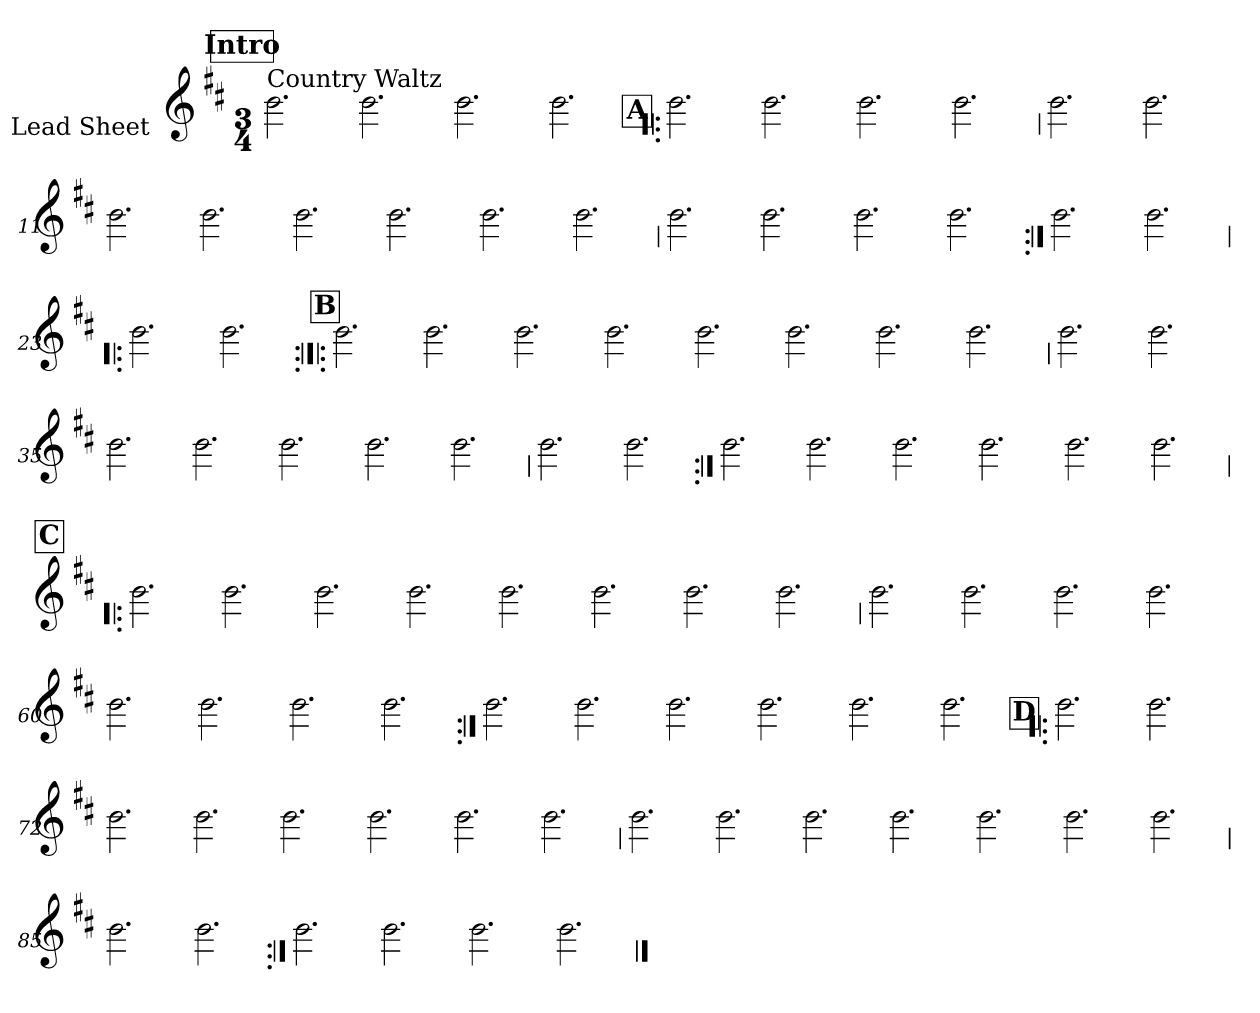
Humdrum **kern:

**kern
*part1
*staff1
*I"Lead Sheet
*stria0
*clefG2
*k[f#c#]
*D:
*M3/4
*MM170
!!LO:REH:place=s1:a:t=Intro
=1||
!LO:TX:a:t=Country Waltz
2.b
=2-
2.b
=3-
2.b
=4-
2.b
!!LO:REH:place=s1:a:t=A
=5!|:
2.b
=6-
2.b
=7-
2.b
=8-
2.b
!!LO:LB:g=z
=9
2.b
=10-
2.b
=11-
2.b
=12-
2.b
=13-
2.b
=14-
2.b
=15-
2.b
=16-
2.b
!!LO:LB:g=z
=17
2.b
=18-
2.b
=19-
2.b
=20-
2.b
=21:|!
2.b
=22-
2.b
=23!|:
2.b
=24-
2.b
!!LO:LB:g=z
!!LO:REH:place=s1:a:t=B
=25:|!|:
2.b
=26-
2.b
=27-
2.b
=28-
2.b
=29-
2.b
=30-
2.b
=31-
2.b
=32-
2.b
!!LO:LB:g=z
=33
2.b
=34-
2.b
=35-
2.b
=36-
2.b
=37-
2.b
=38-
2.b
=39-
2.b
!!LO:LB:g=z
=40
2.b
=41-
2.b
=42:|!
2.b
=43-
2.b
=44-
2.b
=45-
2.b
=46-
2.b
=47-
2.b
!!LO:LB:g=z
!!LO:REH:place=s1:a:t=C
=48!|:
2.b
=49-
2.b
=50-
2.b
=51-
2.b
=52-
2.b
=53-
2.b
=54-
2.b
=55-
2.b
!!LO:LB:g=z
=56
2.b
=57-
2.b
=58-
2.b
=59-
2.b
=60-
2.b
=61-
2.b
=62-
2.b
=63-
2.b
!!LO:LB:g=z
=64:|!
2.b
=65-
2.b
=66-
2.b
=67-
2.b
=68-
2.b
=69-
2.b
!!LO:LB:g=z
!!LO:REH:place=s1:a:t=D
=70!|:
2.b
=71-
2.b
=72-
2.b
=73-
2.b
=74-
2.b
=75-
2.b
=76-
2.b
=77-
2.b
!!LO:LB:g=z
=78
2.b
=79-
2.b
=80-
2.b
=81-
2.b
=82-
2.b
=83-
2.b
=84-
2.b
!!LO:LB:g=z
=85
2.b
=86-
2.b
=87:|!
2.b
=88-
2.b
=89-
2.b
=90-
2.b
==
*-
